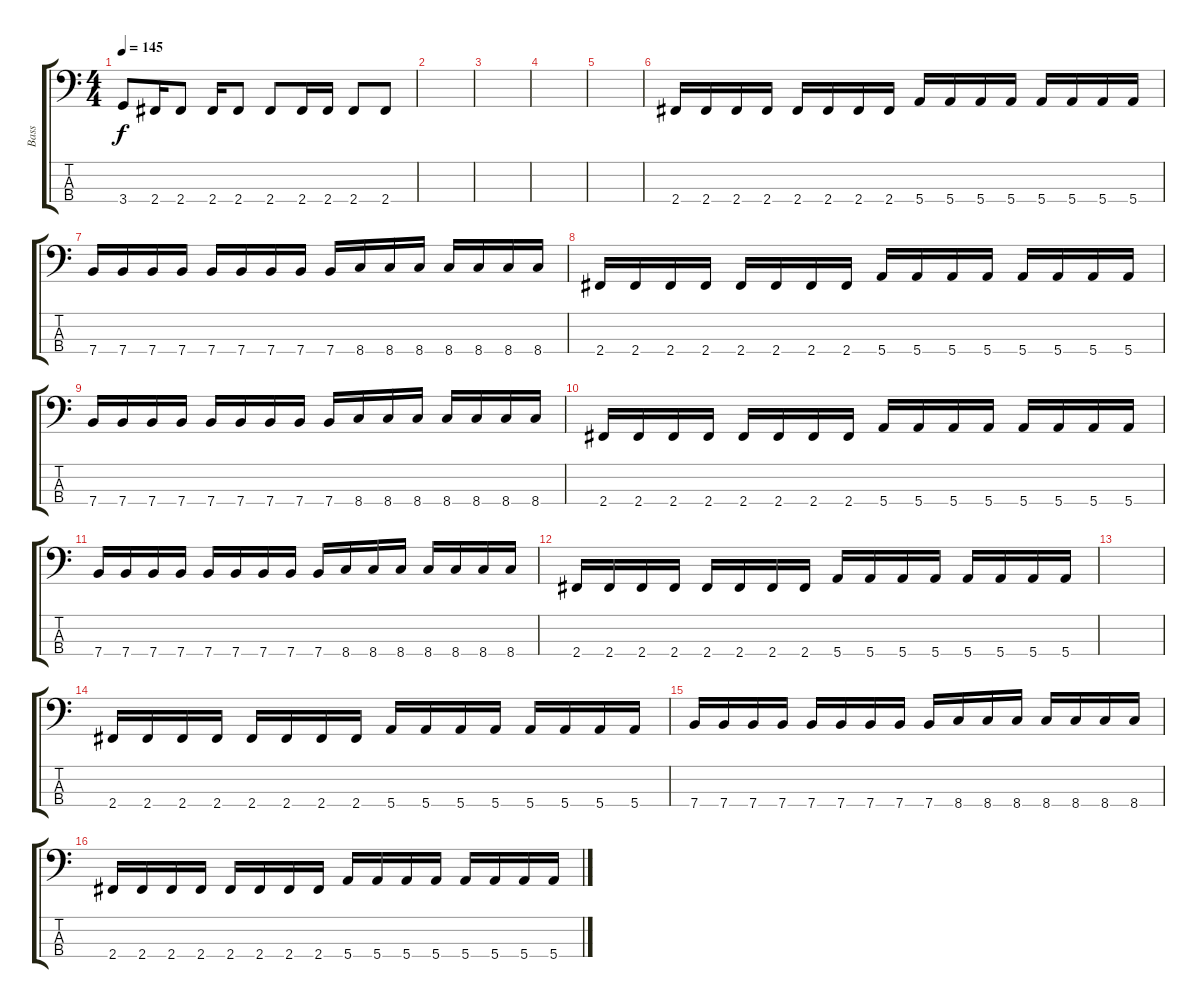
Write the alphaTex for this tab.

\track ("Bass" "Bass") {instrument electricbassfinger}
\staff {score tabs}
\tuning (G2 D2 A1 E1) {hide}
\ts (4 4)
\tempo 145
\clef f4
\ks c
3.4.8{dy f} 2.4.16 2.4.8 2.4.16 2.4.8 2.4.8 2.4.16 2.4.16 2.4.8 2.4.8 |
|
|
|
|
2.4.16 2.4.16 2.4.16 2.4.16 2.4.16 2.4.16 2.4.16 2.4.16 5.4.16 5.4.16 5.4.16 5.4.16 5.4.16 5.4.16 5.4.16 5.4.16 |
7.4.16 7.4.16 7.4.16 7.4.16 7.4.16 7.4.16 7.4.16 7.4.16 7.4.16 8.4.16 8.4.16 8.4.16 8.4.16 8.4.16 8.4.16 8.4.16 |
2.4.16 2.4.16 2.4.16 2.4.16 2.4.16 2.4.16 2.4.16 2.4.16 5.4.16 5.4.16 5.4.16 5.4.16 5.4.16 5.4.16 5.4.16 5.4.16 |
7.4.16 7.4.16 7.4.16 7.4.16 7.4.16 7.4.16 7.4.16 7.4.16 7.4.16 8.4.16 8.4.16 8.4.16 8.4.16 8.4.16 8.4.16 8.4.16 |
2.4.16 2.4.16 2.4.16 2.4.16 2.4.16 2.4.16 2.4.16 2.4.16 5.4.16 5.4.16 5.4.16 5.4.16 5.4.16 5.4.16 5.4.16 5.4.16 |
7.4.16 7.4.16 7.4.16 7.4.16 7.4.16 7.4.16 7.4.16 7.4.16 7.4.16 8.4.16 8.4.16 8.4.16 8.4.16 8.4.16 8.4.16 8.4.16 |
2.4.16 2.4.16 2.4.16 2.4.16 2.4.16 2.4.16 2.4.16 2.4.16 5.4.16 5.4.16 5.4.16 5.4.16 5.4.16 5.4.16 5.4.16 5.4.16 |
|
2.4.16 2.4.16 2.4.16 2.4.16 2.4.16 2.4.16 2.4.16 2.4.16 5.4.16 5.4.16 5.4.16 5.4.16 5.4.16 5.4.16 5.4.16 5.4.16 |
7.4.16 7.4.16 7.4.16 7.4.16 7.4.16 7.4.16 7.4.16 7.4.16 7.4.16 8.4.16 8.4.16 8.4.16 8.4.16 8.4.16 8.4.16 8.4.16 |
2.4.16 2.4.16 2.4.16 2.4.16 2.4.16 2.4.16 2.4.16 2.4.16 5.4.16 5.4.16 5.4.16 5.4.16 5.4.16 5.4.16 5.4.16 5.4.16
